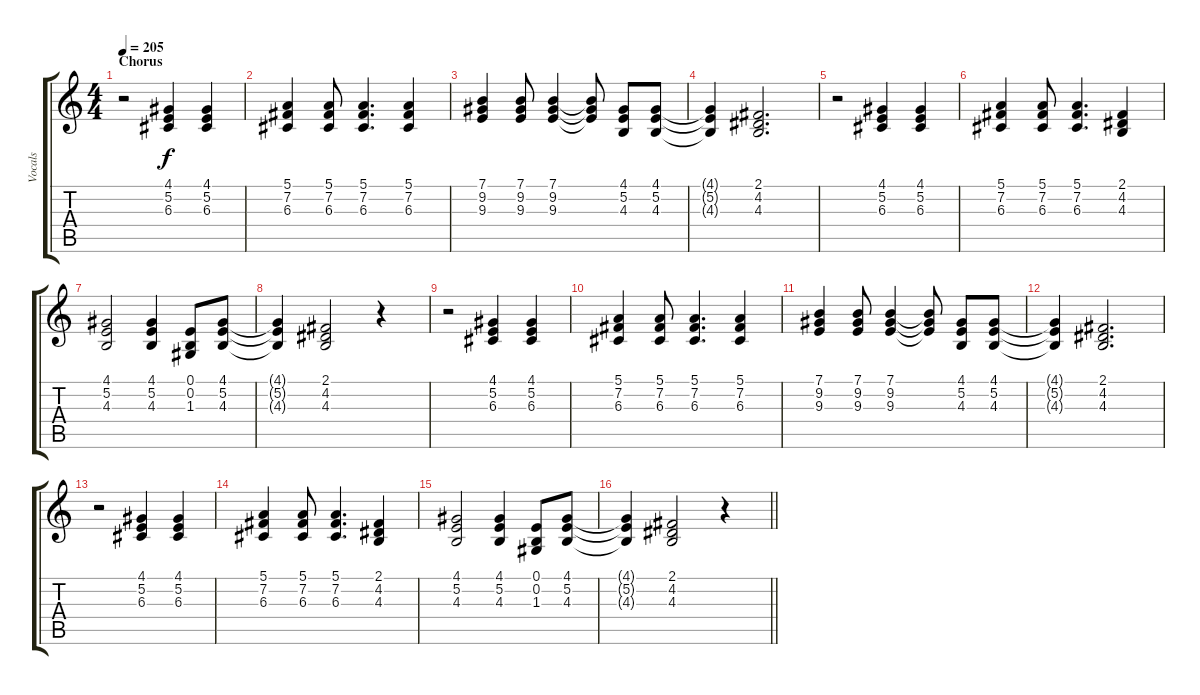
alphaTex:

\track ("Vocals" "Vocals") {instrument lead2sawtooth}
\staff {score tabs}
\tuning (E4 B3 G3 D3 A2 E2) {hide}
\ts (4 4)
\section ("" "Chorus")
\tempo 205
\clef g2
\ks c
r.2{dy f} (4.1 5.2 6.3).4 (4.1 5.2 6.3).4 |
(5.1 7.2 6.3).4 (5.1 7.2 6.3).8 (5.1 7.2 6.3).4{d} (5.1 7.2 6.3).4 |
(7.1 9.2 9.3).4 (7.1 9.2 9.3).8 (7.1 9.2 9.3).4 (7.1{t} 9.2{t} 9.3{t}).8 (4.1 5.2 4.3).8 (4.1 5.2 4.3).8 |
(4.1{t} 5.2{t} 4.3{t}).4 (2.1 4.2 4.3).2{d} |
r.2 (4.1 5.2 6.3).4 (4.1 5.2 6.3).4 |
(5.1 7.2 6.3).4 (5.1 7.2 6.3).8 (5.1 7.2 6.3).4{d} (2.1 4.2 4.3).4 |
(4.1 5.2 4.3).2 (4.1 5.2 4.3).4 (0.1 0.2 1.3).8 (4.1 5.2 4.3).8 |
(4.1{t} 5.2{t} 4.3{t}).4 (2.1 4.2 4.3).2 r.4 |
r.2 (4.1 5.2 6.3).4 (4.1 5.2 6.3).4 |
(5.1 7.2 6.3).4 (5.1 7.2 6.3).8 (5.1 7.2 6.3).4{d} (5.1 7.2 6.3).4 |
(7.1 9.2 9.3).4 (7.1 9.2 9.3).8 (7.1 9.2 9.3).4 (7.1{t} 9.2{t} 9.3{t}).8 (4.1 5.2 4.3).8 (4.1 5.2 4.3).8 |
(4.1{t} 5.2{t} 4.3{t}).4 (2.1 4.2 4.3).2{d} |
r.2 (4.1 5.2 6.3).4 (4.1 5.2 6.3).4 |
(5.1 7.2 6.3).4 (5.1 7.2 6.3).8 (5.1 7.2 6.3).4{d} (2.1 4.2 4.3).4 |
(4.1 5.2 4.3).2 (4.1 5.2 4.3).4 (0.1 0.2 1.3).8 (4.1 5.2 4.3).8 |
\barLineRight lightlight
(4.1{t} 5.2{t} 4.3{t}).4 (2.1 4.2 4.3).2 r.4
